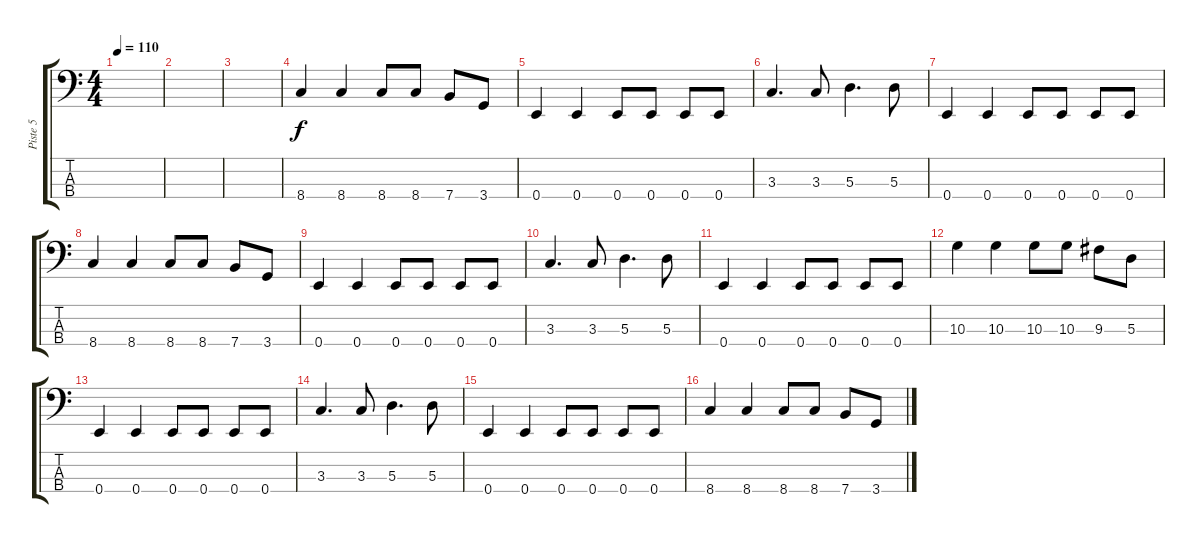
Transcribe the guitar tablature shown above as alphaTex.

\track ("Piste 5" "Piste 5") {instrument electricbassfinger}
\staff {score tabs}
\tuning (G2 D2 A1 E1) {hide}
\ts (4 4)
\tempo 110
\clef f4
\ks c
|
|
|
8.4.4 8.4.4 8.4.8 8.4.8 7.4.8 3.4.8 |
0.4.4 0.4.4 0.4.8 0.4.8 0.4.8 0.4.8 |
3.3.4{d} 3.3.8 5.3.4{d} 5.3.8 |
0.4.4 0.4.4 0.4.8 0.4.8 0.4.8 0.4.8 |
8.4.4 8.4.4 8.4.8 8.4.8 7.4.8 3.4.8 |
0.4.4 0.4.4 0.4.8 0.4.8 0.4.8 0.4.8 |
3.3.4{d} 3.3.8 5.3.4{d} 5.3.8 |
0.4.4 0.4.4 0.4.8 0.4.8 0.4.8 0.4.8 |
10.3.4 10.3.4 10.3.8 10.3.8 9.3.8 5.3.8 |
0.4.4 0.4.4 0.4.8 0.4.8 0.4.8 0.4.8 |
3.3.4{d} 3.3.8 5.3.4{d} 5.3.8 |
0.4.4 0.4.4 0.4.8 0.4.8 0.4.8 0.4.8 |
8.4.4 8.4.4 8.4.8 8.4.8 7.4.8 3.4.8
